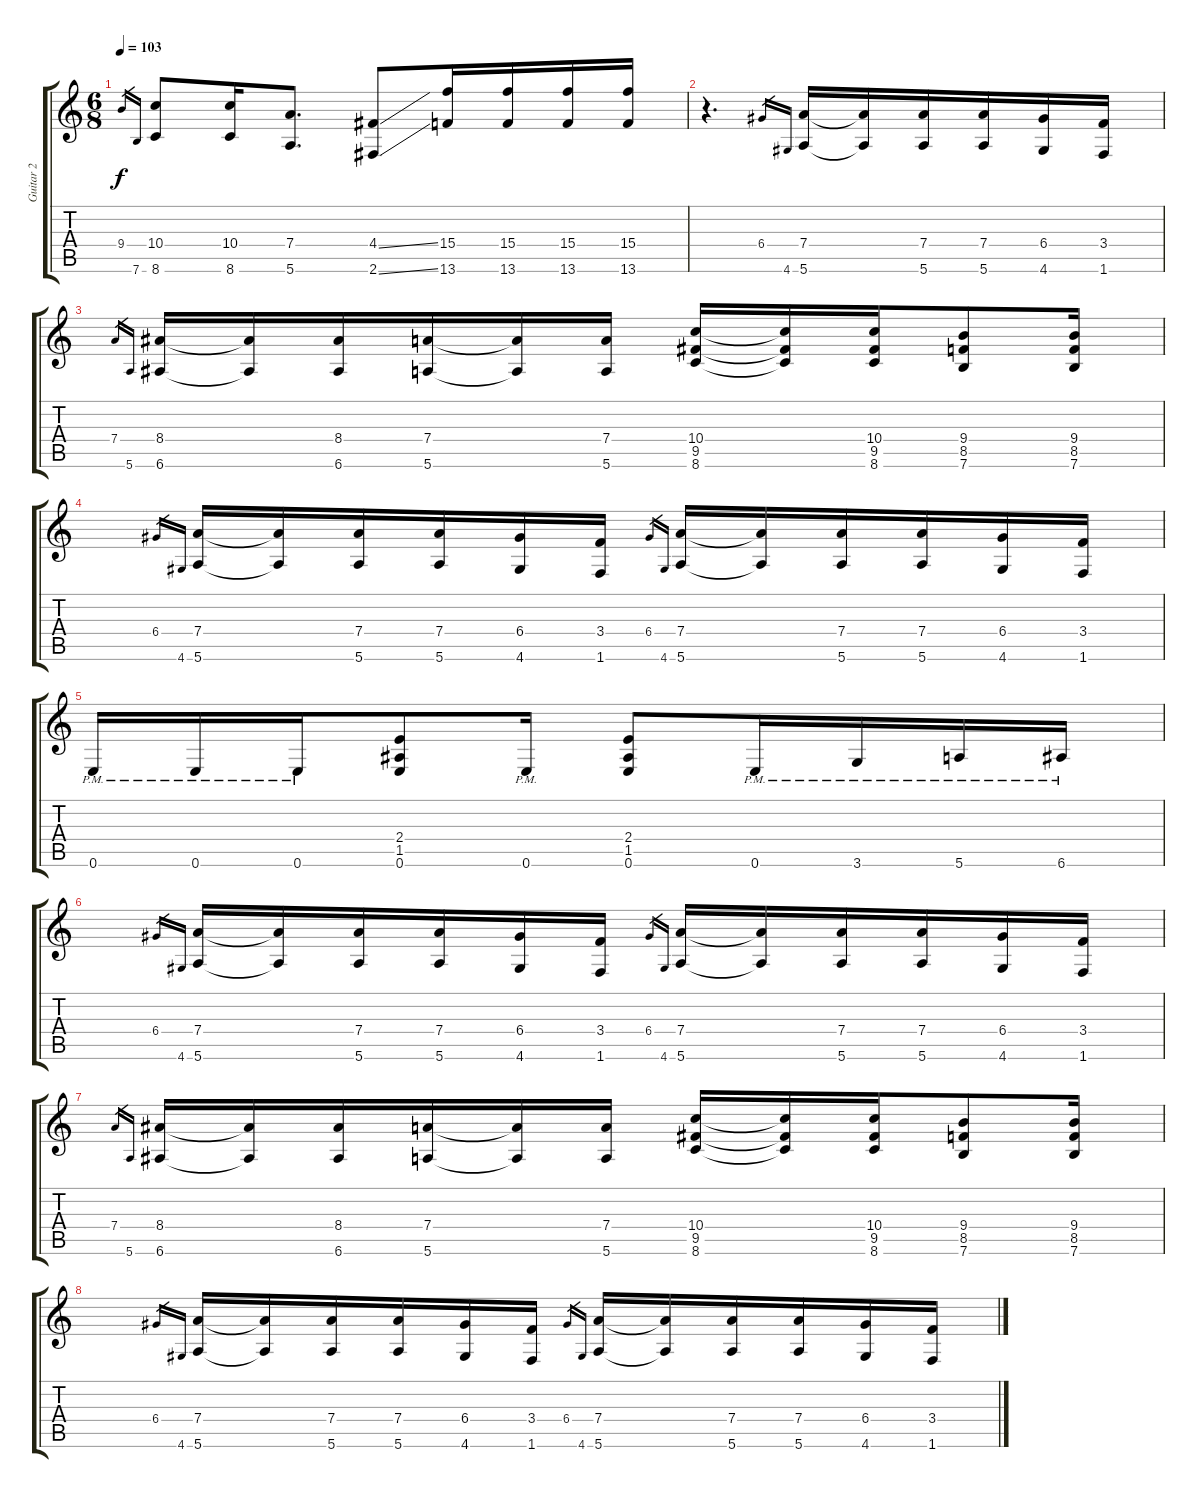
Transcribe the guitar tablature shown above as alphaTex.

\track ("Guitar 2" "Guitar 2") {instrument distortionguitar}
\staff {score tabs}
\tuning (E4 B3 G3 D3 A2 E2) {hide}
\ts (6 8)
\tempo 103
\clef g2
\ks c
9.4.16{gr dy f} 7.6.16{gr} (10.4 8.6).8 (10.4 8.6).16 (7.4 5.6).8{d} (4.4{ss} 2.6{ss}).8 (15.4 13.6).16 (15.4 13.6).16 (15.4 13.6).16 (15.4 13.6).16 |
r.4{d} 6.4.16{gr} 4.6.16{gr} (7.4 5.6).16 (7.4{t} 5.6{t}).16 (7.4 5.6).16 (7.4 5.6).16 (6.4 4.6).16 (3.4 1.6).16 |
7.4.16{gr} 5.6.16{gr} (8.4 6.6).16 (8.4{t} 6.6{t}).16 (8.4 6.6).16 (7.4 5.6).16 (7.4{t} 5.6{t}).16 (7.4 5.6).16 (10.4 9.5 8.6).16 (10.4{t} 9.5{t} 8.6{t}).16 (10.4 9.5 8.6).16 (9.4 8.5 7.6).8 (9.4 8.5 7.6).16 |
6.4.16{gr} 4.6.16{gr} (7.4 5.6).16 (7.4{t} 5.6{t}).16 (7.4 5.6).16 (7.4 5.6).16 (6.4 4.6).16 (3.4 1.6).16 6.4.16{gr} 4.6.16{gr} (7.4 5.6).16 (7.4{t} 5.6{t}).16 (7.4 5.6).16 (7.4 5.6).16 (6.4 4.6).16 (3.4 1.6).16 |
0.6{pm}.16 0.6{pm}.16 0.6{pm}.16 (2.4 1.5 0.6).8 0.6{pm}.16 (2.4 1.5 0.6).8 0.6{pm}.16 3.6{pm}.16 5.6{pm}.16 6.6{pm}.16 |
6.4.16{gr} 4.6.16{gr} (7.4 5.6).16 (7.4{t} 5.6{t}).16 (7.4 5.6).16 (7.4 5.6).16 (6.4 4.6).16 (3.4 1.6).16 6.4.16{gr} 4.6.16{gr} (7.4 5.6).16 (7.4{t} 5.6{t}).16 (7.4 5.6).16 (7.4 5.6).16 (6.4 4.6).16 (3.4 1.6).16 |
7.4.16{gr} 5.6.16{gr} (8.4 6.6).16 (8.4{t} 6.6{t}).16 (8.4 6.6).16 (7.4 5.6).16 (7.4{t} 5.6{t}).16 (7.4 5.6).16 (10.4 9.5 8.6).16 (10.4{t} 9.5{t} 8.6{t}).16 (10.4 9.5 8.6).16 (9.4 8.5 7.6).8 (9.4 8.5 7.6).16 |
6.4.16{gr} 4.6.16{gr} (7.4 5.6).16 (7.4{t} 5.6{t}).16 (7.4 5.6).16 (7.4 5.6).16 (6.4 4.6).16 (3.4 1.6).16 6.4.16{gr} 4.6.16{gr} (7.4 5.6).16 (7.4{t} 5.6{t}).16 (7.4 5.6).16 (7.4 5.6).16 (6.4 4.6).16 (3.4 1.6).16
